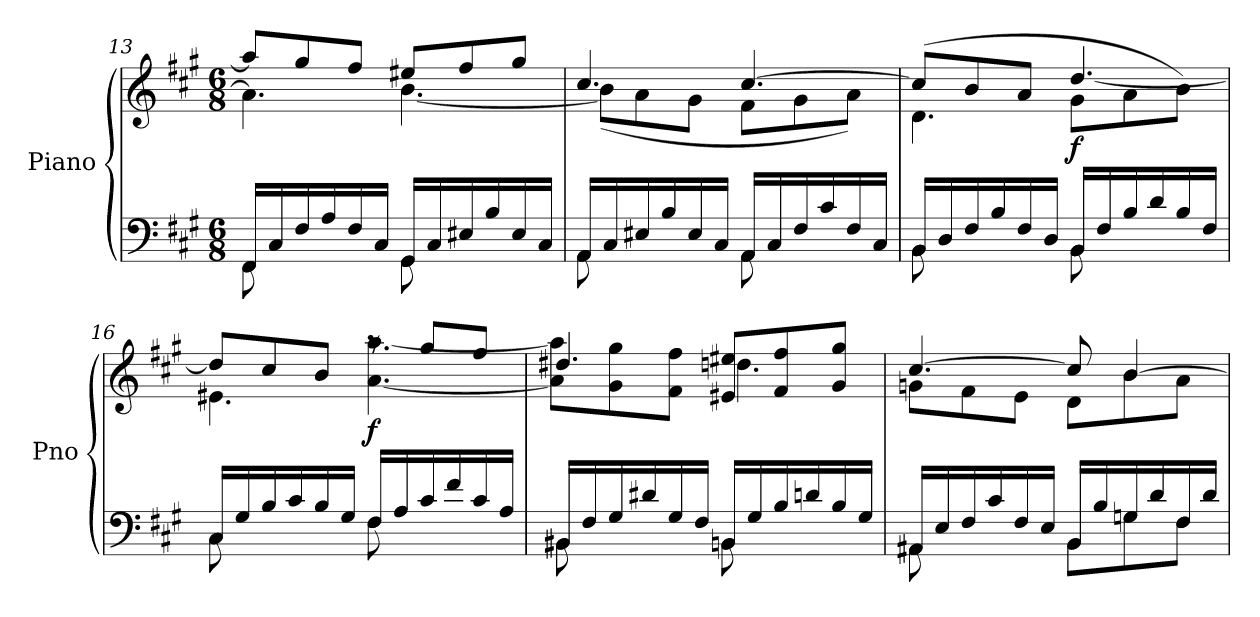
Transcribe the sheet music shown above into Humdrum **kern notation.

**kern	**kern	**dynam
*part1	*part1	*part1
*staff2	*staff1	*staff1/2
*I"Piano	*	*
*I'Pno	*	*
*clefF4	*clefG2	*
*k[f#c#g#]	*k[f#c#g#]	*
*M6/8	*M6/8	*
=13	=13	=13
*^	*^	*
16FF#/LL	8FF#\	8aa/L]	4.a\]	.
16C#/	.	.	.	.
16F#/	4ryy	8gg#/	.	.
16A/	.	.	.	.
16F#/	.	8ff#/J	.	.
16C#/JJ	.	.	.	.
16GG#/LL	8GG#\	8ee#X/L	[4.b\	.
16C#/	.	.	.	.
16E#X/	4ryy	8ff#/	.	.
16B/	.	.	.	.
16E#/	.	8gg#/J	.	.
16C#/JJ	.	.	.	.
=14	=14	=14	=14	=14
16AA/LL	8AA\	4.cc#/	(>8b\L]	.
16C#/	.	.	.	.
16E#X/	4ryy	.	8a\	.
16B/	.	.	.	.
16E#/	.	.	8g#\J	.
16C#/JJ	.	.	.	.
16AA/LL	8AA\	[4.cc#/	8f#\L	.
16C#/	.	.	.	.
16F#/	4ryy	.	8g#\	.
16c#/	.	.	.	.
16F#/	.	.	8a\J)	.
16C#/JJ	.	.	.	.
=15	=15	=15	=15	=15
16BB/LL	8BB\	(>8cc#/L]	4.d\	.
16D/	.	.	.	.
16F#/	4ryy	8b/	.	.
16B/	.	.	.	.
16F#/	.	8a/J	.	.
16D/JJ	.	.	.	.
!	!	!	!	!LO:DY:b
16BB/LL	8BB\	8g#\L	[4.dd/	f
16F#/	.	.	.	.
16B/	4ryy	8a\	.	.
16d/	.	.	.	.
16B/	.	8b\J)	.	.
16F#/JJ	.	.	.	.
!!LO:LB:g=z	!!
=16	=16	=16	=16	=16
16C#/LL	8C#\	4.e#X\	(<8dd/L]	.
16G#/	.	.	.	.
16B/	4ryy	.	8cc#/	.
16c#/	.	.	.	.
16B/	.	.	8b/J	.
16G#/JJ)	.	.	.	.
!	!	!	!	!LO:DY:b
16F#/LL	8F#\	8raa	[4.a\ [4.aa\	f
16A/	.	.	.	.
16c#/	4ryy	8gg#/L	.	.
16f#/	.	.	.	.
16c#/	.	(8ff#/J	.	.
16A/JJ	.	.	.	.
=17	=17	=17	=17	=17
16BB#X/LL	8BB#\	4.dd#X/	8a\] 8aa\]L	.
16F#/	.	.	.	.
16G#/	4ryy	.	8g#\ 8gg#\	.
16d#X/	.	.	.	.
16G#/	.	.	8f#\ 8ff#\J	.
16F#/JJ	.	.	.	.
16BBn/LL	8BB\	8e#X/ 8ee#X/L	4.ddn\	.
16G#/	.	.	.	.
16B/	4ryy	8f#/ 8ff#/	.	.
16dn/	.	.	.	.
16B/	.	8g#/ 8gg#/J	.	.
16G#/JJ	.	.	.	.
=18	=18	=18	=18	=18
16AA#X/LL	8AA#\	[4.cc#/	8gn\L	.
16E/	.	.	.	.
16F#/	4ryy	.	8f#\	.
16c#/	.	.	.	.
16F#/	.	.	8e\J	.
16E/JJ	.	.	.	.
16BB/LL	8BB\L	8cc#/]	8d\L	.
16B/	.	.	.	.
16Gn/	8G\	[4b/	8b\	.
16d/	.	.	.	.
16F#/	8F#\J	.	8a\J	.
16d/JJ	.	.	.	.
*v	*v	*	*	*
*	*v	*v	*
=	=	=
*-	*-	*-
